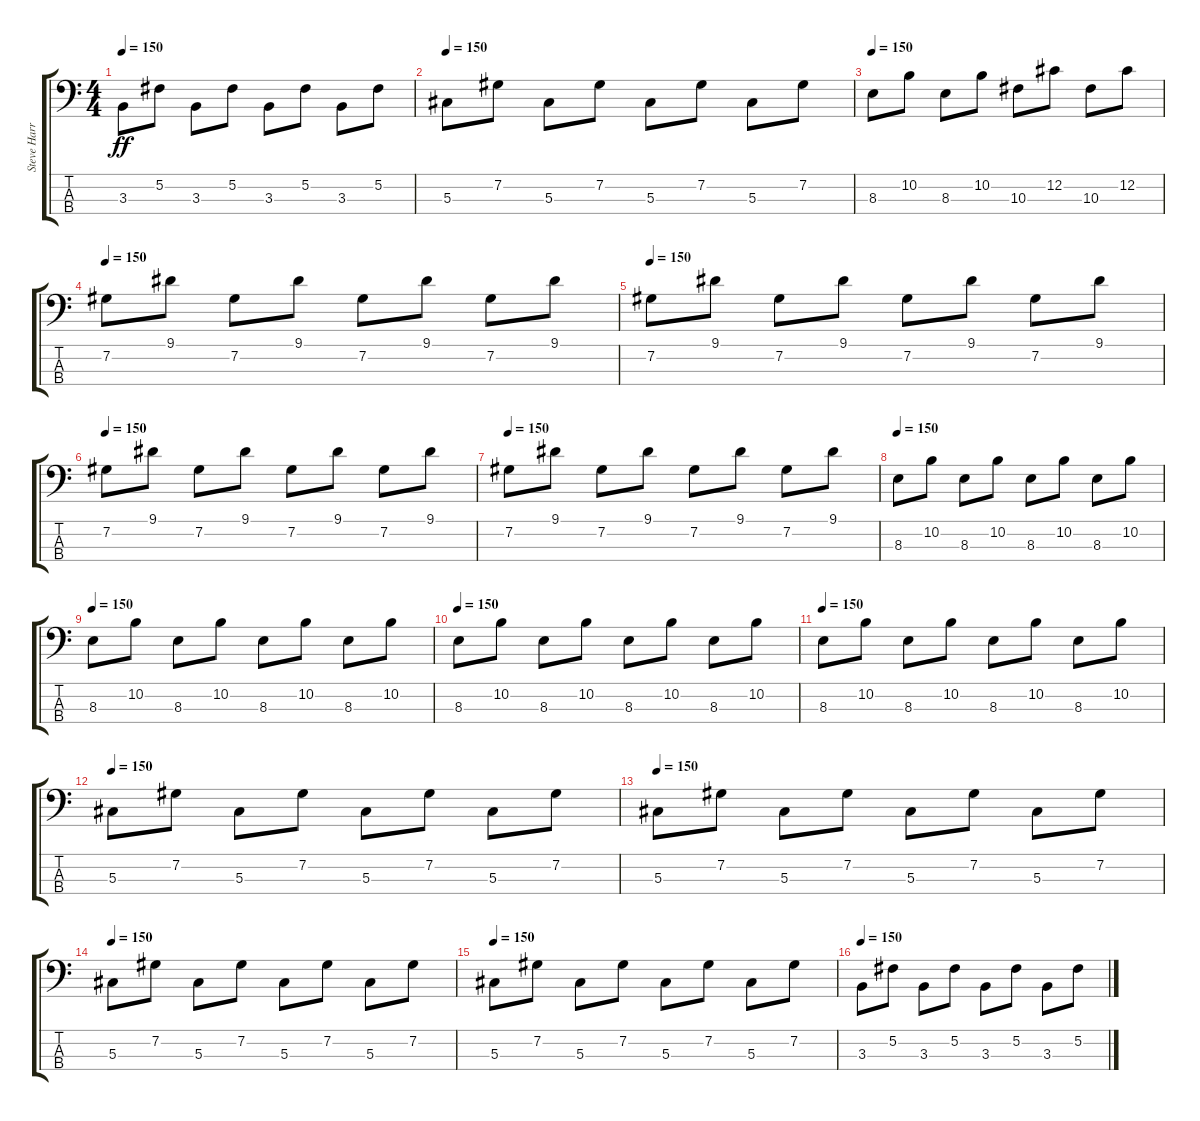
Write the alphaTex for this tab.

\track ("Steve Harris" "Steve Harr") {instrument electricbassfinger}
\staff {score tabs}
\tuning (Gb2 Db2 Ab1 Eb1) {hide}
\ts (4 4)
\tempo 150
\clef f4
\ks c
3.3.8{dy ff volume 8} 5.2.8 3.3.8 5.2.8 3.3.8 5.2.8 3.3.8 5.2.8 |
\tempo 150
5.3.8{volume 8} 7.2.8 5.3.8 7.2.8 5.3.8 7.2.8 5.3.8 7.2.8 |
\tempo 150
8.3.8{volume 8} 10.2.8 8.3.8 10.2.8 10.3.8 12.2.8 10.3.8 12.2.8 |
\tempo 150
7.2.8{volume 8} 9.1.8 7.2.8 9.1.8 7.2.8 9.1.8 7.2.8 9.1.8 |
\tempo 150
7.2.8 9.1.8 7.2.8 9.1.8 7.2.8 9.1.8 7.2.8 9.1.8 |
\tempo 150
7.2.8{volume 8} 9.1.8 7.2.8 9.1.8 7.2.8 9.1.8 7.2.8 9.1.8 |
\tempo 150
7.2.8 9.1.8 7.2.8 9.1.8 7.2.8 9.1.8 7.2.8 9.1.8 |
\tempo 150
8.3.8{volume 8} 10.2.8 8.3.8 10.2.8 8.3.8 10.2.8 8.3.8 10.2.8 |
\tempo 150
8.3.8 10.2.8 8.3.8 10.2.8 8.3.8 10.2.8 8.3.8 10.2.8 |
\tempo 150
8.3.8{volume 8} 10.2.8 8.3.8 10.2.8 8.3.8 10.2.8 8.3.8 10.2.8 |
\tempo 150
8.3.8 10.2.8 8.3.8 10.2.8 8.3.8 10.2.8 8.3.8 10.2.8 |
\tempo 150
5.3.8{volume 8} 7.2.8 5.3.8 7.2.8 5.3.8 7.2.8 5.3.8 7.2.8 |
\tempo 150
5.3.8{volume 8} 7.2.8 5.3.8 7.2.8 5.3.8 7.2.8 5.3.8 7.2.8 |
\tempo 150
5.3.8 7.2.8 5.3.8 7.2.8 5.3.8 7.2.8 5.3.8 7.2.8 |
\tempo 150
5.3.8{volume 8} 7.2.8 5.3.8 7.2.8 5.3.8 7.2.8 5.3.8 7.2.8 |
\tempo 150
3.3.8 5.2.8 3.3.8 5.2.8 3.3.8 5.2.8 3.3.8 5.2.8
